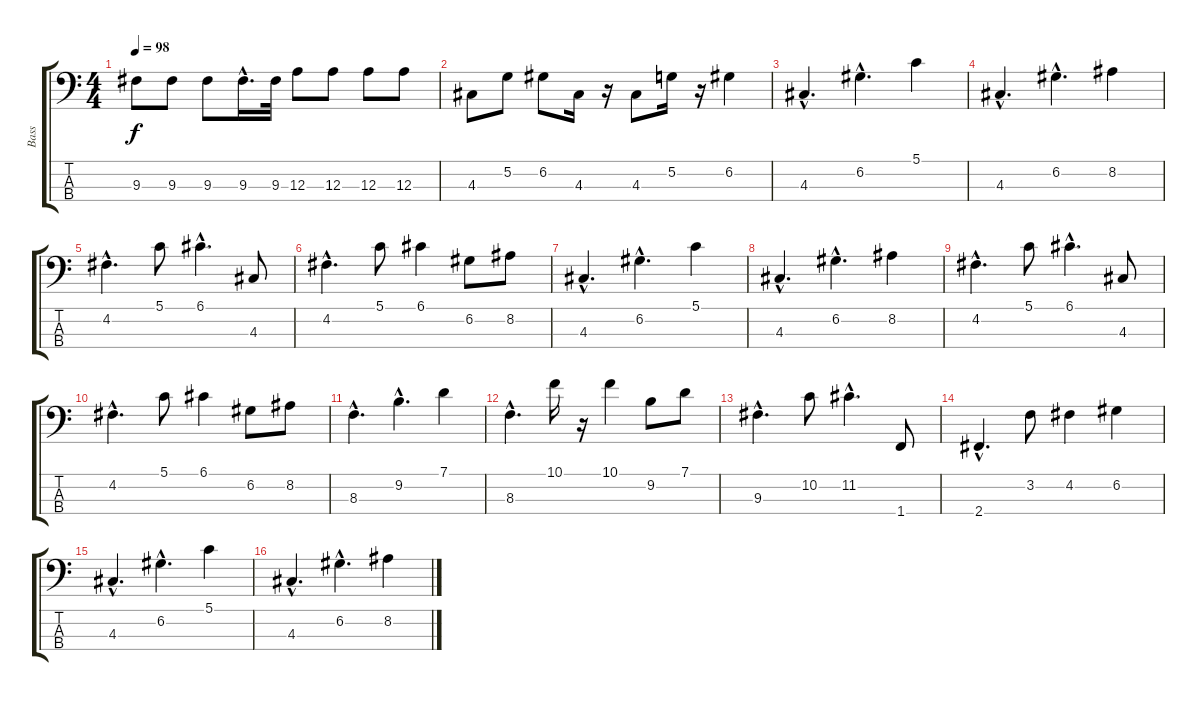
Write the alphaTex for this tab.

\track ("Bass" "Bass") {instrument electricbasspick}
\staff {score tabs}
\tuning (G2 D2 A1 E1) {hide}
\ts (4 4)
\tempo 98
\clef f4
\ks c
9.3.8{dy f} 9.3.8 9.3.8 9.3{hac}.16{d} 9.3.32 12.3.8 12.3.8 12.3.8 12.3.8 |
4.3.8 5.2.8 6.2.8 4.3.16 r.16 4.3.8 5.2.16 r.16 6.2.4 |
4.3{hac}.4{d} 6.2{hac}.4{d} 5.1.4 |
4.3{hac}.4{d} 6.2{hac}.4{d} 8.2.4 |
4.2{hac}.4{d} 5.1.8 6.1{hac}.4{d} 4.3.8 |
4.2{hac}.4{d} 5.1.8 6.1.4 6.2.8 8.2.8 |
4.3{hac}.4{d} 6.2{hac}.4{d} 5.1.4 |
4.3{hac}.4{d} 6.2{hac}.4{d} 8.2.4 |
4.2{hac}.4{d} 5.1.8 6.1{hac}.4{d} 4.3.8 |
4.2{hac}.4{d} 5.1.8 6.1.4 6.2.8 8.2.8 |
8.3{hac}.4{d} 9.2{hac}.4{d} 7.1.4 |
8.3{hac}.4{d} 10.1.16 r.16 10.1.4 9.2.8 7.1.8 |
9.3{hac}.4{d} 10.2.8 11.2{hac}.4{d} 1.4.8 |
2.4{hac}.4{d} 3.2.8 4.2.4 6.2.4 |
4.3{hac}.4{d} 6.2{hac}.4{d} 5.1.4 |
4.3{hac}.4{d} 6.2{hac}.4{d} 8.2.4
